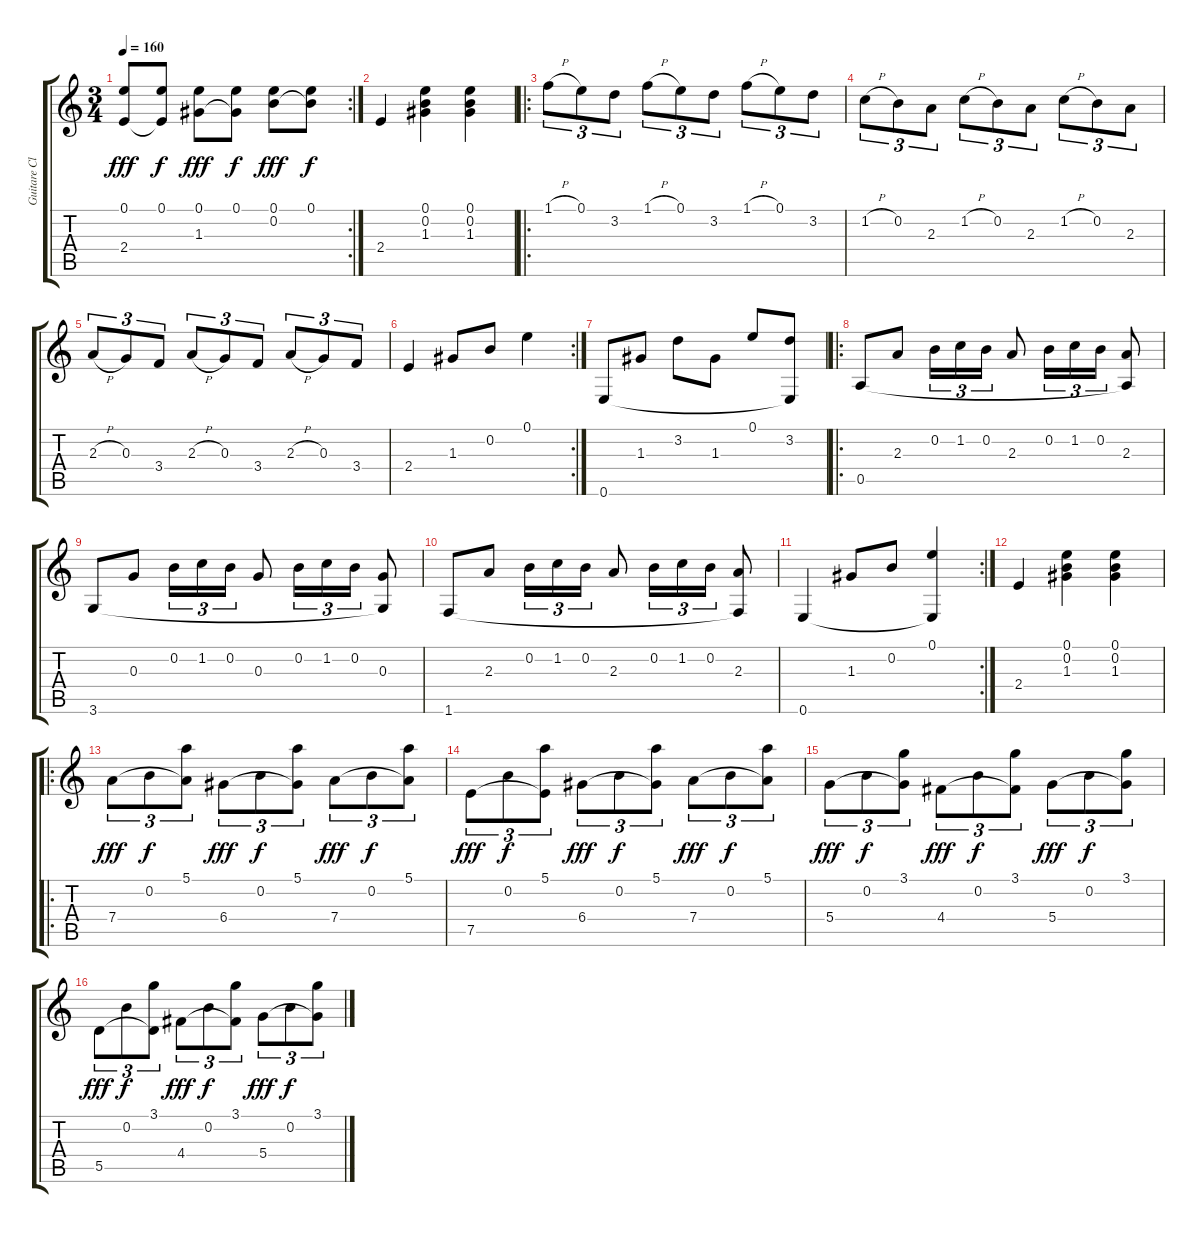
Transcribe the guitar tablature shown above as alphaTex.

\track ("Guitare Classique" "Guitare Cl") {instrument acousticguitarnylon}
\staff {score tabs}
\tuning (E4 B3 G3 D3 A2 E2) {hide}
\rc 2
\ts (3 4)
\tempo 160
\clef g2
\ks c
(0.1 2.4).8{dy fff} (0.1 2.4{t}).8{dy f} (0.1 1.3).8{dy fff} (0.1 1.3{t}).8{dy f} (0.1 0.2).8{dy fff} (0.1 0.2{t}).8{dy f} |
2.4.4 (0.1 0.2 1.3).4 (0.1 0.2 1.3).4 |
\ro
1.1{h}.8{tu (3 2)} 0.1.8{tu (3 2)} 3.2.8{tu (3 2)} 1.1{h}.8{tu (3 2)} 0.1.8{tu (3 2)} 3.2.8{tu (3 2)} 1.1{h}.8{tu (3 2)} 0.1.8{tu (3 2)} 3.2.8{tu (3 2)} |
1.2{h}.8{tu (3 2)} 0.2.8{tu (3 2)} 2.3.8{tu (3 2)} 1.2{h}.8{tu (3 2)} 0.2.8{tu (3 2)} 2.3.8{tu (3 2)} 1.2{h}.8{tu (3 2)} 0.2.8{tu (3 2)} 2.3.8{tu (3 2)} |
2.3{h}.8{tu (3 2)} 0.3.8{tu (3 2)} 3.4.8{tu (3 2)} 2.3{h}.8{tu (3 2)} 0.3.8{tu (3 2)} 3.4.8{tu (3 2)} 2.3{h}.8{tu (3 2)} 0.3.8{tu (3 2)} 3.4.8{tu (3 2)} |
\rc 2
2.4.4 1.3.8 0.2.8 0.1.4 |
0.6.8 1.3.8 3.2.8 1.3.8 0.1.8 (3.2 0.6{t}).8 |
\ro
0.5.8 2.3.8 0.2.16{tu (3 2)} 1.2.16{tu (3 2)} 0.2.16{tu (3 2)} 2.3.8 0.2.16{tu (3 2)} 1.2.16{tu (3 2)} 0.2.16{tu (3 2)} (2.3 0.5{t}).8 |
3.6.8 0.3.8 0.2.16{tu (3 2)} 1.2.16{tu (3 2)} 0.2.16{tu (3 2)} 0.3.8 0.2.16{tu (3 2)} 1.2.16{tu (3 2)} 0.2.16{tu (3 2)} (0.3 3.6{t}).8 |
1.6.8 2.3.8 0.2.16{tu (3 2)} 1.2.16{tu (3 2)} 0.2.16{tu (3 2)} 2.3.8 0.2.16{tu (3 2)} 1.2.16{tu (3 2)} 0.2.16{tu (3 2)} (2.3 1.6{t}).8 |
\rc 2
0.6.4 1.3.8 0.2.8 (0.1 0.6{t}).4 |
2.4.4 (0.1 0.2 1.3).4 (0.1 0.2 1.3).4 |
\ro
7.4.8{tu (3 2) dy fff} 0.2.8{tu (3 2) dy f} (5.1 7.4{t}).8{tu (3 2)} 6.4.8{tu (3 2) dy fff} 0.2.8{tu (3 2) dy f} (5.1 6.4{t}).8{tu (3 2)} 7.4.8{tu (3 2) dy fff} 0.2.8{tu (3 2) dy f} (5.1 7.4{t}).8{tu (3 2)} |
7.5.8{tu (3 2) dy fff} 0.2.8{tu (3 2) dy f} (5.1 7.5{t}).8{tu (3 2)} 6.4.8{tu (3 2) dy fff} 0.2.8{tu (3 2) dy f} (5.1 6.4{t}).8{tu (3 2)} 7.4.8{tu (3 2) dy fff} 0.2.8{tu (3 2) dy f} (5.1 7.4{t}).8{tu (3 2)} |
5.4.8{tu (3 2) dy fff} 0.2.8{tu (3 2) dy f} (3.1 5.4{t}).8{tu (3 2)} 4.4.8{tu (3 2) dy fff} 0.2.8{tu (3 2) dy f} (3.1 4.4{t}).8{tu (3 2)} 5.4.8{tu (3 2) dy fff} 0.2.8{tu (3 2) dy f} (3.1 5.4{t}).8{tu (3 2)} |
5.5.8{tu (3 2) dy fff} 0.2.8{tu (3 2) dy f} (3.1 5.5{t}).8{tu (3 2)} 4.4.8{tu (3 2) dy fff} 0.2.8{tu (3 2) dy f} (3.1 4.4{t}).8{tu (3 2)} 5.4.8{tu (3 2) dy fff} 0.2.8{tu (3 2) dy f} (3.1 5.4{t}).8{tu (3 2)}
